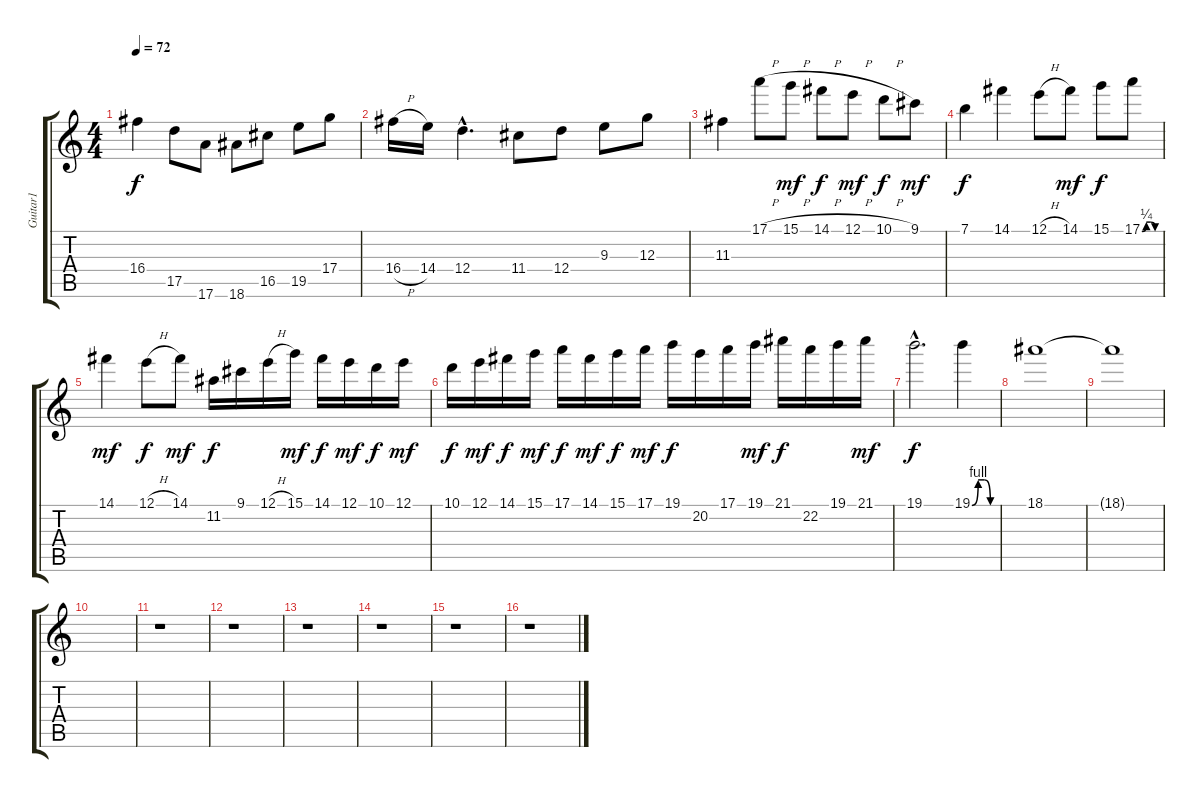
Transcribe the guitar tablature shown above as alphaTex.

\track ("Guitar1" "Guitar1") {instrument distortionguitar}
\staff {score tabs}
\tuning (E4 B3 G3 D3 A2 E2) {hide}
\ts (4 4)
\tempo 72
\clef g2
\ks c
16.4.4{dy f} 17.5.8 17.6.8 18.6.8 16.5.8 19.5.8 17.4.8 |
16.4{h}.16 14.4.16 12.4{hac}.4{d} 11.4.8 12.4.8 9.3.8 12.3.8 |
11.3.4 17.1{h}.8 15.1{h}.8{dy mf} 14.1{h}.8{dy f} 12.1{h}.8{dy mf} 10.1{h}.8{dy f} 9.1.8{dy mf} |
7.1.4{dy f} 14.1.4 12.1{h}.8 14.1.8{dy mf} 15.1.8{dy f} 17.1{be (custom 0 0 15 1 30 1 45 0 60 0)}.8 |
14.1.4{dy mf} 12.1{h}.8{dy f} 14.1.8{dy mf} 11.2.16{dy f} 9.1.16 12.1{h}.16 15.1.16{dy mf} 14.1.16{dy f} 12.1.16{dy mf} 10.1.16{dy f} 12.1.16{dy mf} |
10.1.16{dy f} 12.1.16{dy mf} 14.1.16{dy f} 15.1.16{dy mf} 17.1.16{dy f} 14.1.16{dy mf} 15.1.16{dy f} 17.1.16{dy mf} 19.1.16{dy f} 20.2.16 17.1.16 19.1.16{dy mf} 21.1.16{dy f} 22.2.16 19.1.16 21.1.16{dy mf} |
19.1{hac}.2{d dy f} 19.1{be (custom 0 0 15 4 30 4 45 0 60 0)}.4 |
18.1.1 |
18.1{t}.1 |
|
r.1 |
r.1 |
r.1 |
r.1 |
r.1 |
r.1
